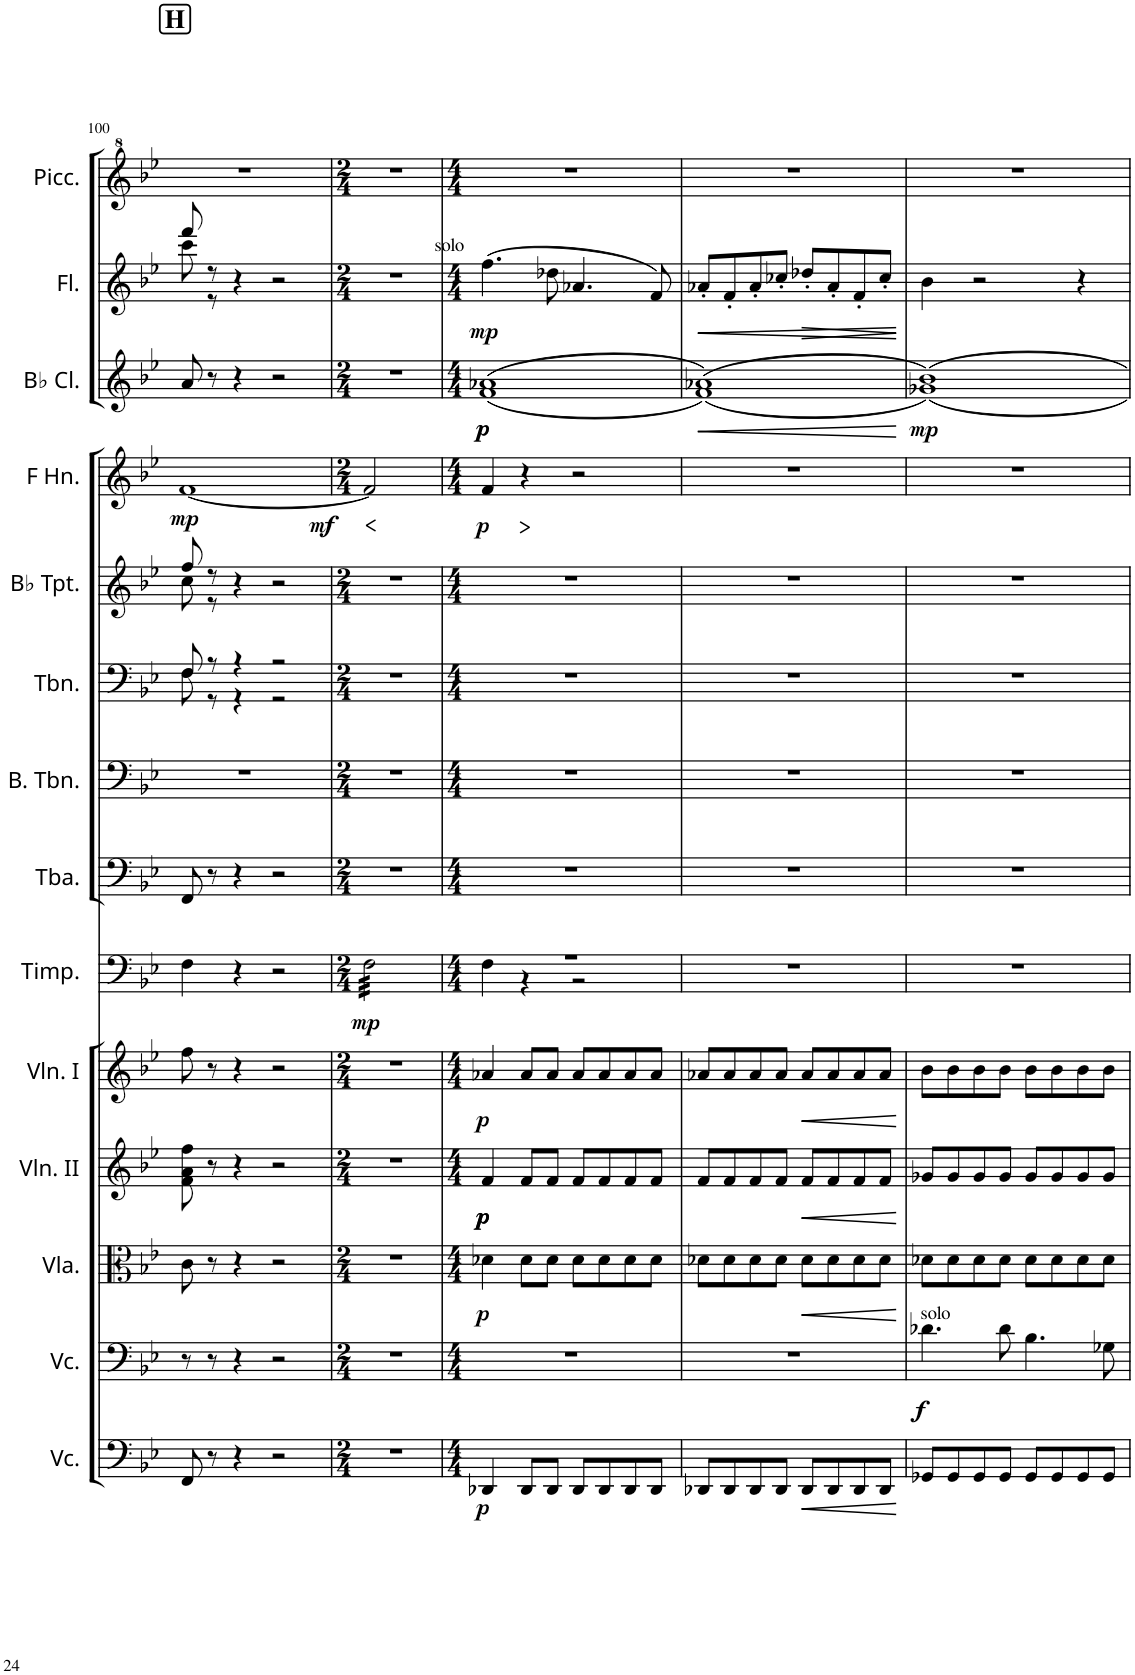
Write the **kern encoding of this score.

**kern	**dynam	**kern	**dynam	**kern	**dynam	**kern	**dynam	**kern	**dynam	**kern	**dynam	**kern	**kern	**kern	**kern	**kern	**dynam	**kern	**dynam	**kern	**dynam	**kern	**dynam	**kern
*part15	*part15	*part14	*part14	*part13	*part13	*part12	*part12	*part11	*part11	*part10	*part10	*part9	*part8	*part7	*part6	*part5	*part5	*part4	*part4	*part3	*part3	*part2	*part2	*part1
*staff15	*staff15	*staff14	*staff14	*staff13	*staff13	*staff12	*staff12	*staff11	*staff11	*staff10	*staff10	*staff9	*staff8	*staff7	*staff6	*staff5	*staff5	*staff4	*staff4	*staff3	*staff3	*staff2	*staff2	*staff1
*I"Violoncello	*	*I"Violoncello	*	*I"Viola	*	*I"Violin II	*	*I"Violin I	*	*I"Timpani	*	*I"Tuba	*I"Bass Trombone	*I"Trombone	*I"Bb Trumpet	*I"Horn in F	*	*I"Bassoon	*	*I"Bb Clarinet	*	*I"Flute	*	*I"Piccolo
*I'Vc.	*	*I'Vc.	*	*I'Vla.	*	*I'Vln. II	*	*I'Vln. I	*	*I'Timp.	*	*I'Tba.	*I'B. Tbn.	*I'Tbn.	*I'Bb Tpt.	*	*	*I'Bsn.	*	*I'Bb Cl.	*	*I'Fl.	*	*I'Picc.
!!LO:PB:g=z
*clefF4	*	*clefF4	*	*clefC3	*	*clefG2	*	*clefG2	*	*clefF4	*	*clefF4	*clefF4	*clefF4	*clefG2	*clefG2	*	*clefF4	*	*clefG2	*	*clefG2	*	*clefG^2
*	*	*	*	*	*	*	*	*	*	*	*	*	*	*	*ITrd1c2	*ITrd4c7	*	*	*	*ITrd1c2	*	*	*	*ITrd-7c-12
*k[b-e-]	*	*k[b-e-]	*	*k[b-e-]	*	*k[b-e-]	*	*k[b-e-]	*	*k[b-e-]	*	*k[b-e-]	*k[b-e-]	*k[b-e-]	*k[b-e-]	*k[b-e-]	*	*k[b-e-]	*	*k[b-e-]	*	*k[b-e-]	*	*k[b-e-]
*M4/4	*	*M4/4	*	*M4/4	*	*M4/4	*	*M4/4	*	*M4/4	*	*M4/4	*M4/4	*M4/4	*M4/4	*M4/4	*	*M4/4	*	*M4/4	*	*M4/4	*	*M4/4
!!LO:REH:place=s1:a:B:cj:fs=14:t=H
=100	=100	=100	=100	=100	=100	=100	=100	=100	=100	=100	=100	=100	=100	=100	=100	=100	=100	=100	=100	=100	=100	=100	=100	=100
*	*	*	*	*	*	*	*	*	*	*	*	*	*	*^	*^	*	*	*	*	*	*	*	*	*
!	!	!	!	!	!	!	!	!	!	!	!	!	!	!	!	!	!	!	!LO:HP:b	!	!	!	!	!	!	!
!	!	!	!	!	!	!	!	!	!	!	!	!	!	!	!	!	!	!	!LO:HP:n=1:b	!	!	!	!	!	!	!
*	*	*	*	*	*	*	*	*	*	*	*	*	*	*	*	*	*	*	*	*	*	*	*	*^	*	*
!	!	!	!	!	!	!	!	!	!	!	!	!	!	!	!	!	!	!	!LO:DY:n=1:b	!	!	!	!	!	!	!	!
!	!	!	!	!	!	!	!	!	!	!	!	!	!	!	!	!	!	!	!LO:DY:n=2:b	!	!	!	!	!	!	!	!
8FF/	.	8r	.	8c\	.	8f\ 8a\ 8ff\	.	8ff\	.	4F\	.	8FF/	1r	8F/	8F\	8ff/	8cc\	[1f	> < mp mf	8F	.	8a/	.	8fff/	8ccc\	.	1r
8r	.	8r	.	8r	.	8r	.	8r	.	.	.	8r	.	8r	8r	8r	8r	.	.	8r	.	8r	.	8r	8r	.	.
4r	.	4r	.	4r	.	4r	.	4r	.	4r	.	4r	.	4r	4r	4r	2.ryy	.	.	4r	.	4r	.	4r	2.ryy	.	.
2r	.	2r	.	2r	.	2r	.	2r	.	2r	.	2r	.	2r	2r	2r	.	.	.	2r	.	2r	.	2r	.	.	.
*	*	*	*	*	*	*	*	*	*	*	*	*	*	*v	*v	*	*	*	*	*	*	*	*	*v	*v	*	*
*	*	*	*	*	*	*	*	*	*	*	*	*	*	*	*v	*v	*	*	*	*	*	*	*	*	*
.	.	.	.	.	.	.	.	.	.	.	.	.	.	.	.	.	]	.	.	.	.	.	.	.
=101	=101	=101	=101	=101	=101	=101	=101	=101	=101	=101	=101	=101	=101	=101	=101	=101	=101	=101	=101	=101	=101	=101	=101	=101
*M2/4	*	*M2/4	*	*M2/4	*	*M2/4	*	*M2/4	*	*M2/4	*	*M2/4	*M2/4	*M2/4	*M2/4	*M2/4	*	*M2/4	*	*M2/4	*	*M2/4	*	*M2/4
*	*	*	*	*	*	*	*	*	*	*^	*	*	*	*	*	*	*	*	*	*	*	*	*	*
!	!	!	!	!	!	!	!	!	!	!	!	!LO:DY:b	!	!	!	!	!	!	!	!	!	!	!	!	!
*	*	*	*	*	*	*	*	*	*	*tremolo	*	*	*	*	*	*	*	*	*	*	*	*	*	*	*
2r	.	2r	.	2r	.	2r	.	2r	.	32F\LLL	4F	mp	2r	2r	2r	2r	2f/]	.	2r	.	2r	.	2r	.	2r
.	.	.	.	.	.	.	.	.	.	32F\	.	.	.	.	.	.	.	.	.	.	.	.	.	.	.
.	.	.	.	.	.	.	.	.	.	32F\	.	.	.	.	.	.	.	.	.	.	.	.	.	.	.
.	.	.	.	.	.	.	.	.	.	32F\	.	.	.	.	.	.	.	.	.	.	.	.	.	.	.
.	.	.	.	.	.	.	.	.	.	32F\	.	.	.	.	.	.	.	.	.	.	.	.	.	.	.
.	.	.	.	.	.	.	.	.	.	32F\	.	.	.	.	.	.	.	.	.	.	.	.	.	.	.
.	.	.	.	.	.	.	.	.	.	32F\	.	.	.	.	.	.	.	.	.	.	.	.	.	.	.
.	.	.	.	.	.	.	.	.	.	32F\	.	.	.	.	.	.	.	.	.	.	.	.	.	.	.
.	.	.	.	.	.	.	.	.	.	32F\	4F	.	.	.	.	.	.	.	.	.	.	.	.	.	.
.	.	.	.	.	.	.	.	.	.	32F\	.	.	.	.	.	.	.	.	.	.	.	.	.	.	.
.	.	.	.	.	.	.	.	.	.	32F\	.	.	.	.	.	.	.	.	.	.	.	.	.	.	.
.	.	.	.	.	.	.	.	.	.	32F\	.	.	.	.	.	.	.	.	.	.	.	.	.	.	.
.	.	.	.	.	.	.	.	.	.	32F\	.	.	.	.	.	.	.	.	.	.	.	.	.	.	.
.	.	.	.	.	.	.	.	.	.	32F\	.	.	.	.	.	.	.	.	.	.	.	.	.	.	.
.	.	.	.	.	.	.	.	.	.	32F\	.	.	.	.	.	.	.	.	.	.	.	.	.	.	.
.	.	.	.	.	.	.	.	.	.	32F\JJJ	.	.	.	.	.	.	.	.	.	.	.	.	.	.	.
*	*	*	*	*	*	*	*	*	*	*Xtremolo	*	*	*	*	*	*	*	*	*	*	*	*	*	*	*
*	*	*	*	*	*	*	*	*	*	*v	*v	*	*	*	*	*	*	*	*	*	*	*	*	*	*
.	.	.	.	.	.	.	.	.	.	.	.	.	.	.	.	.	[	.	.	.	.	.	.	.
=102	=102	=102	=102	=102	=102	=102	=102	=102	=102	=102	=102	=102	=102	=102	=102	=102	=102	=102	=102	=102	=102	=102	=102	=102
*M4/4	*	*M4/4	*	*M4/4	*	*M4/4	*	*M4/4	*	*M4/4	*	*M4/4	*M4/4	*M4/4	*M4/4	*M4/4	*	*M4/4	*	*M4/4	*	*M4/4	*	*M4/4
*	*	*	*	*	*	*	*	*	*	*^	*	*	*	*	*	*^	*	*	*	*^	*	*	*	*
!	!	!	!	!	!	!	!	!	!	!	!	!	!	!	!	!	!	!	!	!	!	!	!	!	!LO:TX:a:t=solo	!	!
!	!LO:DY:b	!	!	!	!LO:DY:b	!	!LO:DY:b	!	!	!	!	!	!	!	!	!	!	!	!	!	!	!	!	!	!	!	!
!	!	!	!	!	!	!	!LO:DY:n=1:b	!	!	!	!	!	!	!	!	!	!	!	!	!	!	!	!	!	!	!	!
!	!	!	!	!	!	!	!LO:DY:n=2:b	!	!LO:DY:b	!	!	!	!	!	!	!	!	!	!LO:DY:b	!	!LO:DY:b	!	!	!LO:DY:b	!	!	!
!	!	!	!	!	!	!	!	!	!	!	!	!	!	!	!	!	!	!	!	!	!	!	!	!LO:DY:n=1:b	!	!LO:DY:b	!
4DD-X/	p	1r	.	4d-X\	p	4f/	p p p	4a-X/	p	1r	4F\	.	1r	1r	1r	1r	4f/	4f	p	2r	p	(1a-X	(1f	p p	(4.ff\	mp	1r
8DD-/L	.	.	.	8d-\L	.	8f/L	.	8a-/L	.	.	4r	.	.	.	.	.	4r	2.ryy	.	.	.	.	.	.	.	.	.
8DD-/J	.	.	.	8d-\J	.	8f/J	.	8a-/J	.	.	.	.	.	.	.	.	.	.	.	.	.	.	.	.	8dd-X\	.	.
8DD-/L	.	.	.	8d-\L	.	8f/L	.	8a-/L	.	.	2r	.	.	.	.	.	2r	.	.	2r	.	.	.	.	4.a-X/	.	.
8DD-/	.	.	.	8d-\	.	8f/	.	8a-/	.	.	.	.	.	.	.	.	.	.	.	.	.	.	.	.	.	.	.
8DD-/	.	.	.	8d-\	.	8f/	.	8a-/	.	.	.	.	.	.	.	.	.	.	.	.	.	.	.	.	.	.	.
8DD-/J	.	.	.	8d-\J	.	8f/J	.	8a-/J	.	.	.	.	.	.	.	.	.	.	.	.	.	.	.	.	8f/)	.	.
*	*	*	*	*	*	*	*	*	*	*v	*v	*	*	*	*	*	*v	*v	*	*	*	*	*	*	*	*	*
=103	=103	=103	=103	=103	=103	=103	=103	=103	=103	=103	=103	=103	=103	=103	=103	=103	=103	=103	=103	=103	=103	=103	=103	=103	=103
!	!	!	!	!	!	!	!	!	!	!	!	!	!	!	!	!	!	!	!	!	!	!LO:HP:b	!	!LO:HP:b	!
8DD-X/L	.	1r	.	8d-X\L	.	8f/L	.	8a-X/L	.	1r	.	1r	1r	1r	1r	1r	.	1r	.	(1a-X)	(1f)	<	8a-X'/L	<	1r
8DD-/	.	.	.	8d-\	.	8f/	.	8a-/	.	.	.	.	.	.	.	.	.	.	.	.	.	.	8f'/	.	.
8DD-/	.	.	.	8d-\	.	8f/	.	8a-/	.	.	.	.	.	.	.	.	.	.	.	.	.	.	8a-'/	.	.
8DD-/J	.	.	.	8d-\J	.	8f/J	.	8a-/J	.	.	.	.	.	.	.	.	.	.	.	.	.	.	8cc-X'/J	.	.
!	!	!	!	!	!	!	!	!	!	!	!	!	!	!	!	!	!	!	!	!	!	!	!	!LO:HP:b	!
8DD-/L	.	.	.	8d-\L	.	8f/L	.	8a-/L	.	.	.	.	.	.	.	.	.	.	.	.	.	.	8dd-X'/L	>	.
8DD-/	.	.	.	8d-\	.	8f/	.	8a-/	.	.	.	.	.	.	.	.	.	.	.	.	.	.	8a-'/	.	.
8DD-/	.	.	.	8d-\	.	8f/	.	8a-/	.	.	.	.	.	.	.	.	.	.	.	.	.	.	8f'/	.	.
8DD-/J	.	.	.	8d-\J	.	8f/J	.	8a-/J	.	.	.	.	.	.	.	.	.	.	.	.	.	.	8cc-'/J	.	.
*	*	*	*	*	*	*	*	*	*	*	*	*	*	*	*	*	*	*	*	*v	*v	*	*	*	*
.	.	.	.	.	.	.	.	.	.	.	.	.	.	.	.	.	.	.	.	.	[	.	[ ]	.
=104	=104	=104	=104	=104	=104	=104	=104	=104	=104	=104	=104	=104	=104	=104	=104	=104	=104	=104	=104	=104	=104	=104	=104	=104
*	*	*	*	*	*	*	*	*	*	*	*	*	*	*	*	*	*	*clefC4	*	*	*	*	*	*
*	*	*	*	*	*	*	*	*	*	*	*	*	*	*	*	*	*	*	*	*^	*	*	*	*
!	!	!	!	!	!	!	!	!	!	!	!	!	!	!	!	!	!	!LO:TX:a:t=solo	!	!	!	!	!	!	!
!	!	!LO:TX:a:t=solo	!	!	!	!	!	!	!	!	!	!	!	!	!	!	!	!	!	!	!	!	!	!	!
!	!	!	!LO:DY:b	!	!	!	!	!	!	!	!	!	!	!	!	!	!	!	!LO:DY:b	!	!	!LO:DY:b	!	!	!
8GG-X/L	.	4.d-X\	f	8d-X\L	.	8g-X/L	.	8b-\L	.	1r	.	1r	1r	1r	1r	1r	.	(4.d-X	mf	1b-)	1g-X)	mp	4b-\	.	1r
8GG-/	.	.	.	8d-\	.	8g-/	.	8b-\	.	.	.	.	.	.	.	.	.	.	.	.	.	.	.	.	.
8GG-/	.	.	.	8d-\	.	8g-/	.	8b-\	.	.	.	.	.	.	.	.	.	.	.	.	.	.	2r	.	.
8GG-/J	.	8d-\	.	8d-\J	.	8g-/J	.	8b-\J	.	.	.	.	.	.	.	.	.	8d-	.	.	.	.	.	.	.
8GG-/L	.	4.B-\	.	8d-\L	.	8g-/L	.	8b-\L	.	.	.	.	.	.	.	.	.	4.B-	.	.	.	.	.	.	.
8GG-/	.	.	.	8d-\	.	8g-/	.	8b-\	.	.	.	.	.	.	.	.	.	.	.	.	.	.	.	.	.
8GG-/	.	.	.	8d-\	.	8g-/	.	8b-\	.	.	.	.	.	.	.	.	.	.	.	.	.	.	4r	.	.
8GG-/J	.	8G-X\	.	8d-\J	.	8g-/J	.	8b-\J	.	.	.	.	.	.	.	.	.	8G-X)	.	.	.	.	.	.	.
*	*	*	*	*	*	*	*	*	*	*	*	*	*	*	*	*	*	*	*	*v	*v	*	*	*	*
=	=	=	=	=	=	=	=	=	=	=	=	=	=	=	=	=	=	=	=	=	=	=	=	=
*-	*-	*-	*-	*-	*-	*-	*-	*-	*-	*-	*-	*-	*-	*-	*-	*-	*-	*-	*-	*-	*-	*-	*-	*-
